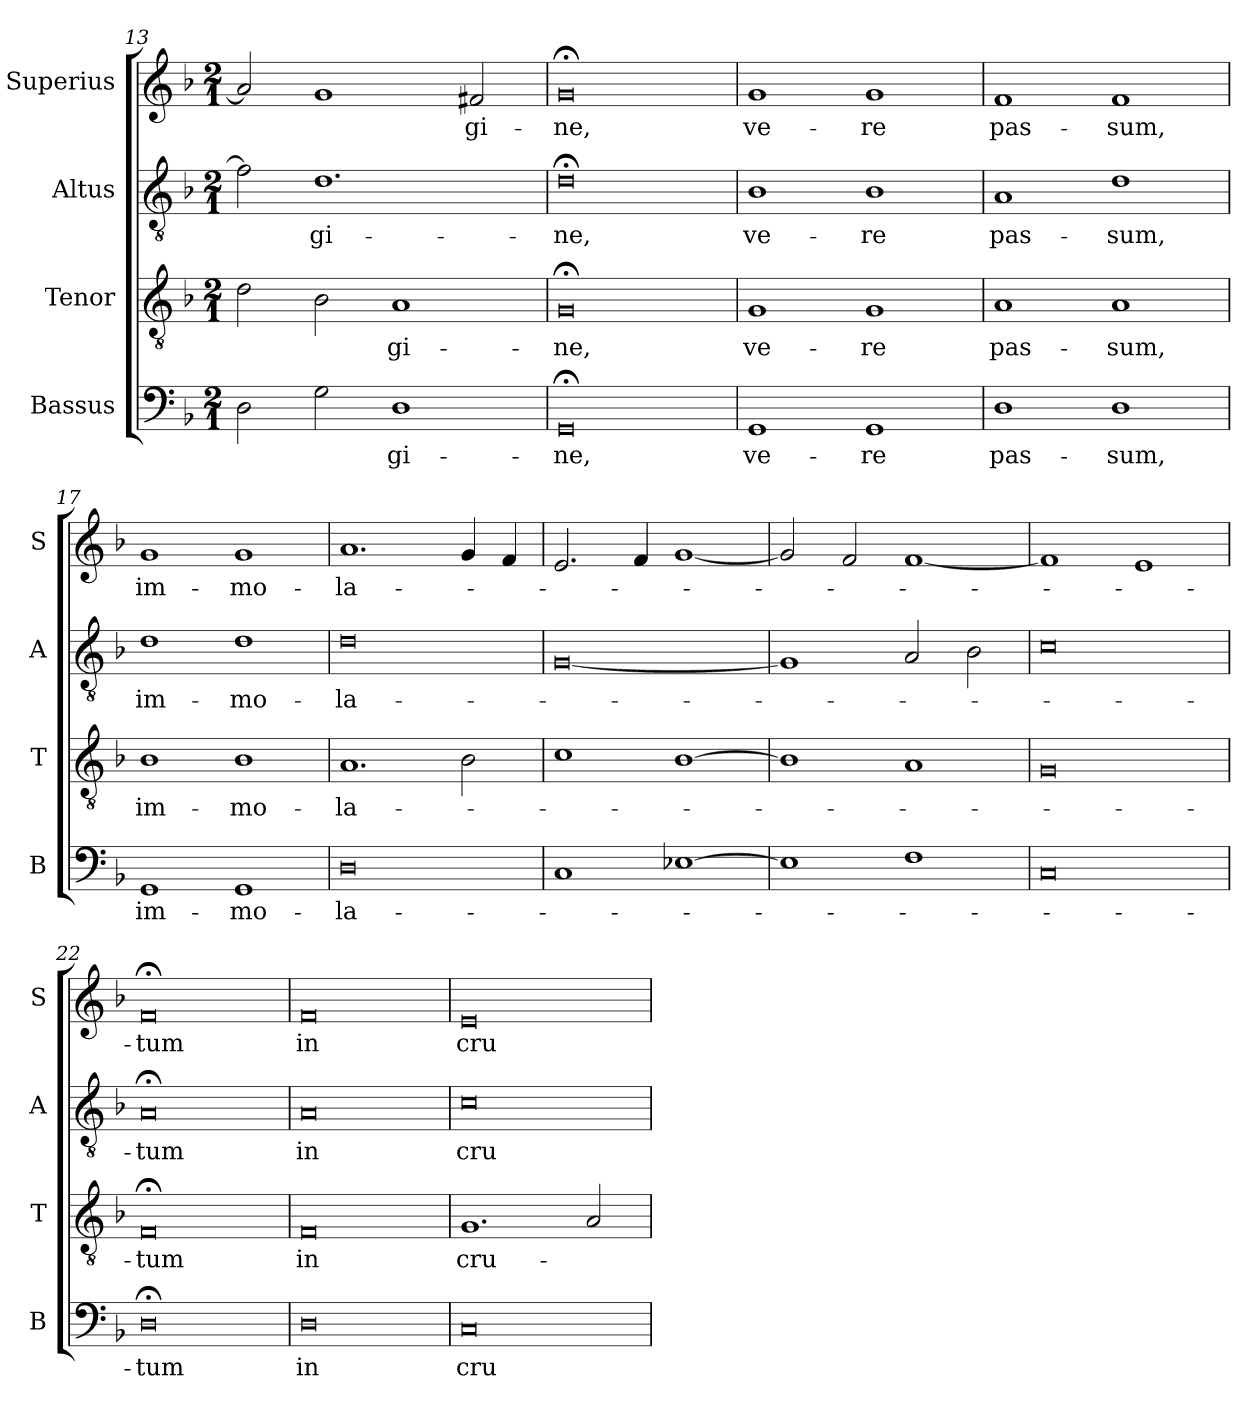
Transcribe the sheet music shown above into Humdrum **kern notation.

**kern	**text	**kern	**text	**kern	**text	**kern	**text
*part4	*part4	*part3	*part3	*part2	*part2	*part1	*part1
*staff4	*staff4	*staff3	*staff3	*staff2	*staff2	*staff1	*staff1
*I"Bassus	*	*I"Tenor	*	*I"Altus	*	*I"Superius	*
*I'B	*	*I'T	*	*I'A	*	*I'S	*
*clefF4	*	*clefGv2	*	*clefGv2	*	*clefG2	*
*k[b-]	*	*k[b-]	*	*k[b-]	*	*k[b-]	*
*M2/1	*	*M2/1	*	*M2/1	*	*M2/1	*
=13	=13	=13	=13	=13	=13	=13	=13
2D	.	2d	.	2f]	.	2a]	.
2G	.	2B-	.	1.d	-gi-	1g	.
1D	-gi-	1A	-gi-	.	.	.	.
.	.	.	.	.	.	2f#X	-gi-
=14	=14	=14	=14	=14	=14	=14	=14
0GG;<	-ne,	0G;<	-ne,	0d;<	-ne,	0g;<	-ne,
=15	=15	=15	=15	=15	=15	=15	=15
1GG	ve-	1G	ve-	1B-	ve-	1g	ve-
1GG	-re	1G	-re	1B-	-re	1g	-re
=16	=16	=16	=16	=16	=16	=16	=16
1D	pas-	1A	pas-	1A	pas-	1f	pas-
1D	-sum,	1A	-sum,	1d	-sum,	1f	-sum,
=17	=17	=17	=17	=17	=17	=17	=17
1GG	im-	1B-	im-	1d	im-	1g	im-
1GG	-mo-	1B-	-mo-	1d	-mo-	1g	-mo-
=18	=18	=18	=18	=18	=18	=18	=18
0D	-la-	1.A	-la-	0d	-la-	1.a	-la-
.	.	2B-	.	.	.	4g	.
.	.	.	.	.	.	4f	.
=19	=19	=19	=19	=19	=19	=19	=19
1C	.	1c	.	[0G	.	2.e	.
.	.	.	.	.	.	4f	.
[1E-X	.	[1B-	.	.	.	[1g	.
=20	=20	=20	=20	=20	=20	=20	=20
1E-]	.	1B-]	.	1G]	.	2g]	.
.	.	.	.	.	.	2f	.
1F	.	1A	.	2A	.	[1f	.
.	.	.	.	2B-	.	.	.
=21	=21	=21	=21	=21	=21	=21	=21
0C	.	0G	.	0c	.	1f]	.
.	.	.	.	.	.	1e	.
=22	=22	=22	=22	=22	=22	=22	=22
0D;<	-tum	0F;<	-tum	0A;<	-tum	0f;<	-tum
=23	=23	=23	=23	=23	=23	=23	=23
0D	in	0F	in	0A	in	0f	in
=24	=24	=24	=24	=24	=24	=24	=24
0C	cru-	1.G	cru-	0c	cru-	0e	cru-
.	.	2A	.	.	.	.	.
=	=	=	=	=	=	=	=
*-	*-	*-	*-	*-	*-	*-	*-
